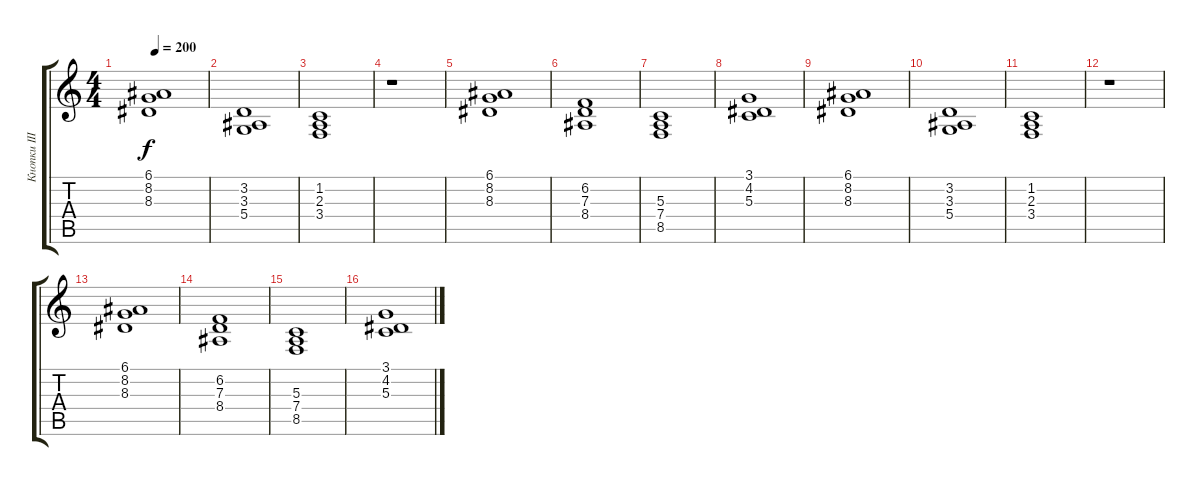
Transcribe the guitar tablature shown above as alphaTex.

\track ("Кнопки III" "Кнопки III") {instrument choiraahs}
\staff {score tabs}
\tuning (E4 B3 G3 D3 A2 E2) {hide}
\ts (4 4)
\tempo 200
\clef g2
\ks c
(6.1 8.2 8.3).1{dy f} |
(3.2 3.3 5.4).1 |
(1.2 2.3 3.4).1 |
r.1 |
(6.1 8.2 8.3).1 |
(6.2 7.3 8.4).1 |
(5.3 7.4 8.5).1 |
(3.1 4.2 5.3).1 |
(6.1 8.2 8.3).1 |
(3.2 3.3 5.4).1 |
(1.2 2.3 3.4).1 |
r.1 |
(6.1 8.2 8.3).1 |
(6.2 7.3 8.4).1 |
(5.3 7.4 8.5).1 |
(3.1 4.2 5.3).1
